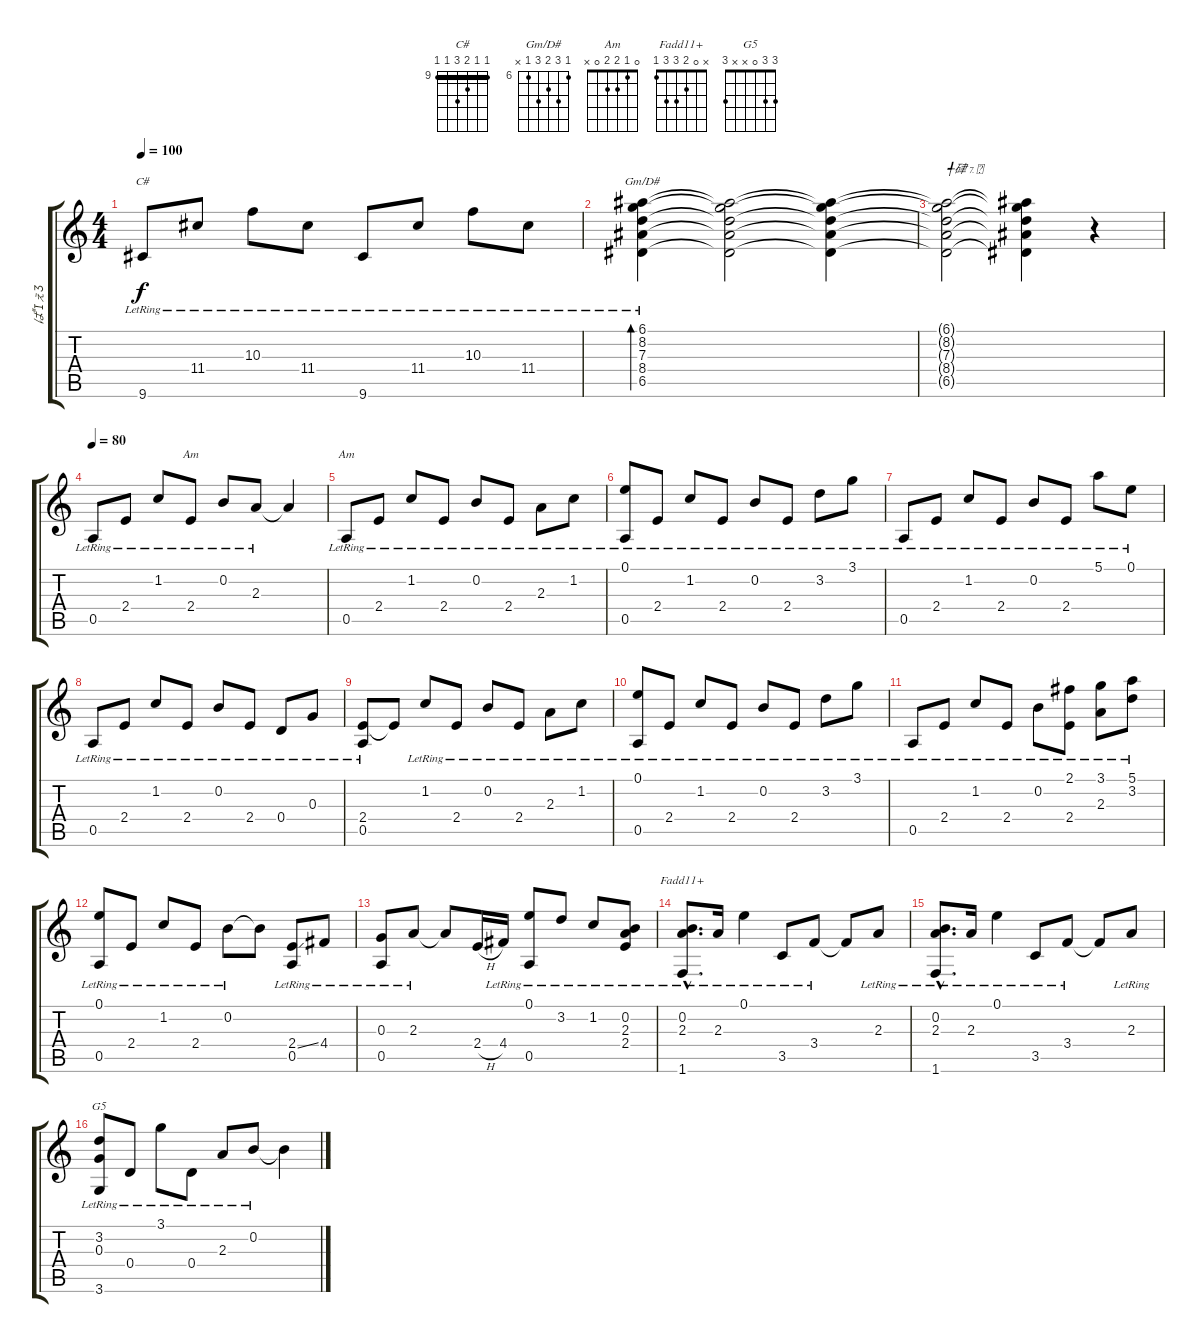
\track ("ぱぇ" "ぱぇ") {instrument acousticguitarnylon}
\staff {score tabs}
\tuning (E4 B3 G3 D3 A2 E2) {hide}
\chord ("C#" 9 9 10 11 9 9) {firstfret 9 barre 9}
\chord ("Gm/D#" 6 8 7 8 6 x) {firstfret 6}
\chord ("Am" x 1 2 2 0 x)
\chord ("Am" 0 1 2 2 0 x)
\chord ("Fadd11+" x 0 2 3 3 1)
\chord ("G5" 3 3 0 x x 3)
\ts (4 4)
\tempo 100
\clef g2
\ks c
9.6{lr}.8{ch "C#" dy f} 11.4{lr}.8 10.3{lr}.8 11.4{lr}.8 9.6{lr}.8 11.4{lr}.8 10.3{lr}.8 11.4{lr}.8 |
(6.1{lr} 8.2{lr} 7.3{lr} 8.4{lr} 6.5{lr}).4{bd 480 ch "Gm/D#"} (6.1{t} 8.2{t} 7.3{t} 8.4{t} 6.5{t}).2 (6.1{t} 8.2{t} 7.3{t} 8.4{t} 6.5{t}).4 |
(6.1{t} 8.2{t} 7.3{t} 8.4{t} 6.5{t}).2{txt "╃硉⒎"} (6.1{t} 8.2{t} 7.3{t} 8.4{t} 6.5{t}).4 r.4 |
\tempo 80
0.5{lr}.8 2.4{lr}.8 1.2{lr}.8 2.4{lr}.8{ch "Am"} 0.2{lr}.8 2.3{lr}.8 2.3{t}.4 |
0.5{lr}.8{ch "Am"} 2.4{lr}.8 1.2{lr}.8 2.4{lr}.8 0.2{lr}.8 2.4{lr}.8 2.3{lr}.8 1.2{lr}.8 |
(0.1{lr} 0.5{lr}).8 2.4{lr}.8 1.2{lr}.8 2.4{lr}.8 0.2{lr}.8 2.4{lr}.8 3.2{lr}.8 3.1{lr}.8 |
0.5{lr}.8 2.4{lr}.8 1.2{lr}.8 2.4{lr}.8 0.2{lr}.8 2.4{lr}.8 5.1{lr}.8 0.1{lr}.8 |
0.5{lr}.8 2.4{lr}.8 1.2{lr}.8 2.4{lr}.8 0.2{lr}.8 2.4{lr}.8 0.4{lr}.8 0.3{lr}.8 |
(2.4{lr} 0.5{lr}).8 2.4{t}.8 1.2{lr}.8 2.4{lr}.8 0.2{lr}.8 2.4{lr}.8 2.3{lr}.8 1.2{lr}.8 |
(0.1{lr} 0.5{lr}).8 2.4{lr}.8 1.2{lr}.8 2.4{lr}.8 0.2{lr}.8 2.4{lr}.8 3.2{lr}.8 3.1{lr}.8 |
0.5{lr}.8 2.4{lr}.8 1.2{lr}.8 2.4{lr}.8 0.2{lr}.8 (2.1{lr} 2.4{lr}).8 (3.1{lr} 2.3{lr}).8 (5.1{lr} 3.2{lr}).8 |
(0.1{lr} 0.5{lr}).8 2.4{lr}.8 1.2{lr}.8 2.4{lr}.8 0.2{lr}.8 0.2{t}.8 (2.4{ss} 0.5{lr}).8 4.4{lr}.8 |
(0.3{lr} 0.5{lr}).8 2.3{lr}.8 2.3{t}.8 2.4{h}.16 4.4{lr}.16 (0.1{lr} 0.5{lr}).8 3.2{lr}.8 1.2{lr}.8 (0.2{lr} 2.3{lr} 2.4{lr}).8 |
(0.2{hac lr} 2.3{hac lr} 1.6{hac lr}).8{d ch "Fadd11+"} 2.3{lr}.16 0.1{lr}.4 3.5{lr}.8 3.4{lr}.8 3.4{t}.8 2.3{lr}.8 |
(0.2{hac lr} 2.3{hac lr} 1.6{hac lr}).8{d} 2.3{lr}.16 0.1{lr}.4 3.5{lr}.8 3.4{lr}.8 3.4{t}.8 2.3{lr}.8 |
(3.2{lr} 0.3{lr} 3.6{lr}).8{ch "G5"} 0.4{lr}.8 3.1{lr}.8 0.4{lr}.8 2.3{lr}.8 0.2{lr}.8 0.2{t}.4
